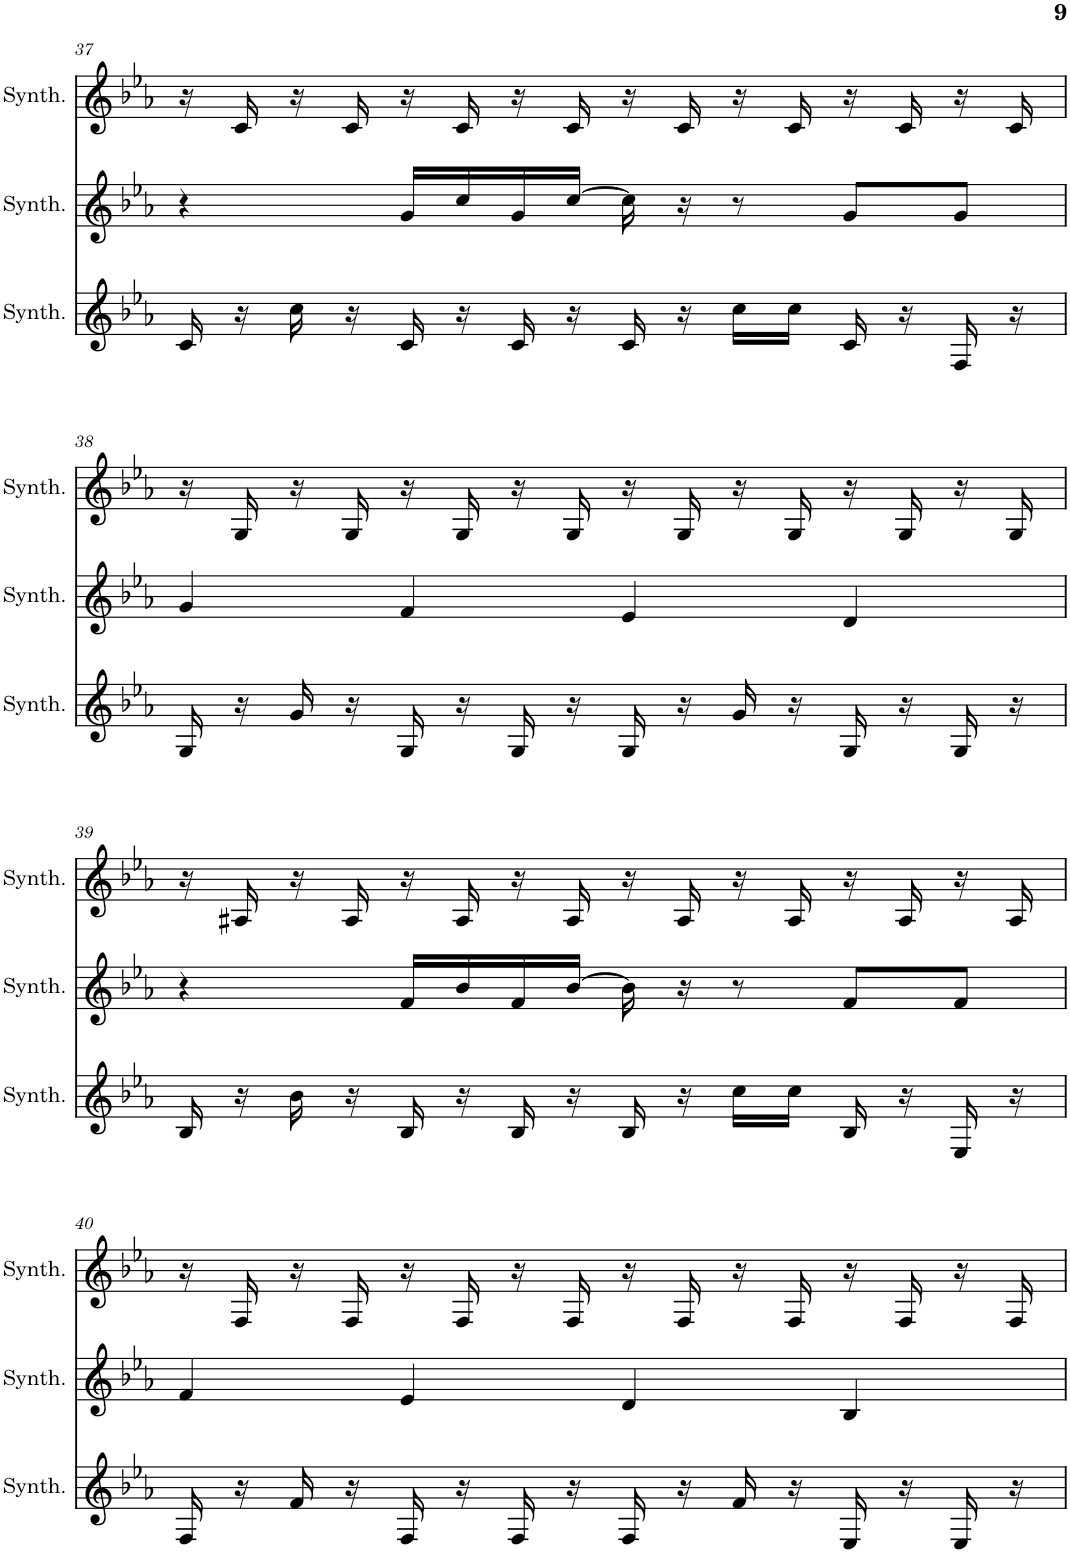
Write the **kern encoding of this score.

**kern	**kern	**kern
*part3	*part2	*part1
*staff3	*staff2	*staff1
*I"Saw Synthesizer	*I"Saw Synthesizer	*I"Saw Synthesizer
*I'Synth.	*I'Synth.	*I'Synth.
!!LO:PB:g=z
*clefG2	*clefG2	*clefG2
*k[b-e-a-]	*k[b-e-a-]	*k[b-e-a-]
*M4/4	*M4/4	*M4/4
=37	=37	=37
16c/	4r	16r
16r	.	16c/
16cc\	.	16r
16r	.	16c/
16c/	16g/LL	16r
16r	16cc/	16c/
16c/	16g/	16r
16r	[16cc/JJ	16c/
16c/	16cc\]	16r
16r	16r	16c/
16cc\LL	8r	16r
16cc\JJ	.	16c/
16c/	8g/L	16r
16r	.	16c/
16F/	8g/J	16r
16r	.	16c/
!!LO:LB:g=z
=38	=38	=38
16G/	4g/	16r
16r	.	16G/
16g/	.	16r
16r	.	16G/
16G/	4f/	16r
16r	.	16G/
16G/	.	16r
16r	.	16G/
16G/	4e-/	16r
16r	.	16G/
16g/	.	16r
16r	.	16G/
16G/	4d/	16r
16r	.	16G/
16G/	.	16r
16r	.	16G/
!!LO:LB:g=z
=39	=39	=39
16B-/	4r	16r
16r	.	16A#X/
16b-\	.	16r
16r	.	16A#/
16B-/	16f/LL	16r
16r	16b-/	16A#/
16B-/	16f/	16r
16r	[16b-/JJ	16A#/
16B-/	16b-\]	16r
16r	16r	16A#/
16cc\LL	8r	16r
16cc\JJ	.	16A#/
16B-/	8f/L	16r
16r	.	16A#/
16E-/	8f/J	16r
16r	.	16A#/
!!LO:LB:g=z
=40	=40	=40
16F/	4f/	16r
16r	.	16F/
16f/	.	16r
16r	.	16F/
16F/	4e-/	16r
16r	.	16F/
16F/	.	16r
16r	.	16F/
16F/	4d/	16r
16r	.	16F/
16f/	.	16r
16r	.	16F/
16E-/	4B-/	16r
16r	.	16F/
16E-/	.	16r
16r	.	16F/
=	=	=
*-	*-	*-
